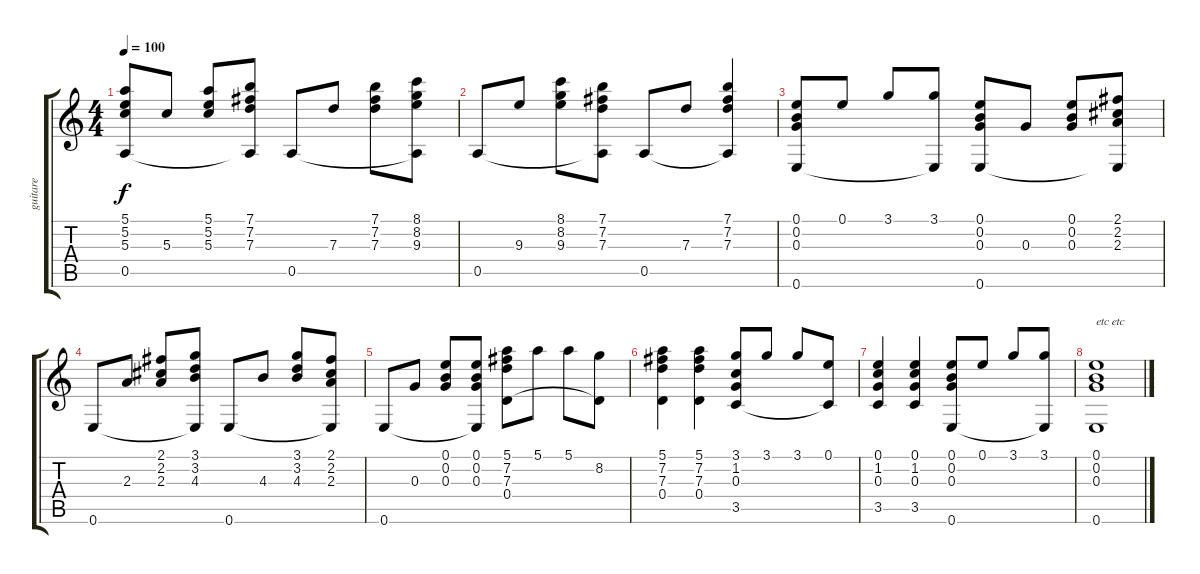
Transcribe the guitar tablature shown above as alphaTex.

\track ("guitare" "guitare") {instrument acousticguitarnylon}
\staff {score tabs}
\tuning (E4 B3 G3 D3 A2 E2) {hide}
\ts (4 4)
\tempo 100
\clef g2
\ks c
(5.1 5.2 5.3 0.5).8{dy f} 5.3.8 (5.1 5.2 5.3).8 (7.1 7.2 7.3 0.5{t}).8 0.5.8 7.3.8 (7.1 7.2 7.3).8 (8.1 8.2 9.3 0.5{t}).8 |
0.5.8 9.3.8 (8.1 8.2 9.3).8 (7.1 7.2 7.3 0.5{t}).8 0.5.8 7.3.8 (7.1 7.2 7.3 0.5{t}).4 |
(0.1 0.2 0.3 0.6).8 0.1.8 3.1.8 (3.1 0.6{t}).8 (0.1 0.2 0.3 0.6).8 0.3.8 (0.1 0.2 0.3).8 (2.1 2.2 2.3 0.6{t}).8 |
0.6.8 2.3.8 (2.1 2.2 2.3).8 (3.1 3.2 4.3 0.6{t}).8 0.6.8 4.3.8 (3.1 3.2 4.3).8 (2.1 2.2 2.3 0.6{t}).8 |
0.6.8 0.3.8 (0.1 0.2 0.3).8 (0.1 0.2 0.3 0.6{t}).8 (5.1 7.2 7.3 0.4).8 5.1.8 5.1.8 (8.2 0.4{t}).8 |
(5.1 7.2 7.3 0.4).4 (5.1 7.2 7.3 0.4).4 (3.1 1.2 0.3 3.5).8 3.1.8 3.1.8 (0.1 3.5{t}).8 |
(0.1 1.2 0.3 3.5).4 (0.1 1.2 0.3 3.5).4 (0.1 0.2 0.3 0.6).8 0.1.8 3.1.8 (3.1 0.6{t}).8 |
(0.1 0.2 0.3 0.6).1{txt "etc etc "}
